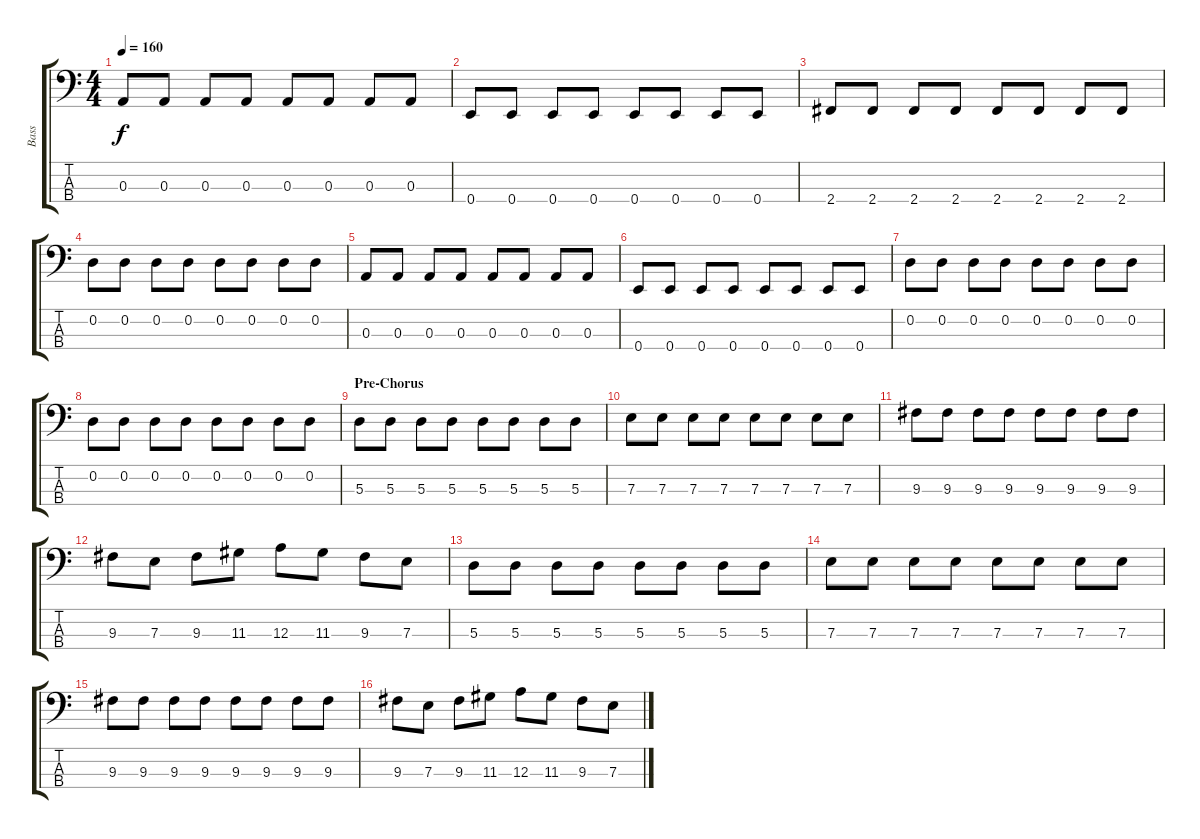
\track ("Bass" "Bass") {instrument acousticguitarnylon}
\staff {score tabs}
\tuning (G2 D2 A1 E1) {hide}
\ts (4 4)
\tempo 160
\clef f4
\ks c
0.3.8{dy f} 0.3.8 0.3.8 0.3.8 0.3.8 0.3.8 0.3.8 0.3.8 |
0.4.8 0.4.8 0.4.8 0.4.8 0.4.8 0.4.8 0.4.8 0.4.8 |
2.4.8 2.4.8 2.4.8 2.4.8 2.4.8 2.4.8 2.4.8 2.4.8 |
0.2.8 0.2.8 0.2.8 0.2.8 0.2.8 0.2.8 0.2.8 0.2.8 |
0.3.8 0.3.8 0.3.8 0.3.8 0.3.8 0.3.8 0.3.8 0.3.8 |
0.4.8 0.4.8 0.4.8 0.4.8 0.4.8 0.4.8 0.4.8 0.4.8 |
0.2.8 0.2.8 0.2.8 0.2.8 0.2.8 0.2.8 0.2.8 0.2.8 |
0.2.8 0.2.8 0.2.8 0.2.8 0.2.8 0.2.8 0.2.8 0.2.8 |
\section ("" "Pre-Chorus")
5.3.8 5.3.8 5.3.8 5.3.8 5.3.8 5.3.8 5.3.8 5.3.8 |
7.3.8 7.3.8 7.3.8 7.3.8 7.3.8 7.3.8 7.3.8 7.3.8 |
9.3.8 9.3.8 9.3.8 9.3.8 9.3.8 9.3.8 9.3.8 9.3.8 |
9.3.8 7.3.8 9.3.8 11.3.8 12.3.8 11.3.8 9.3.8 7.3.8 |
5.3.8 5.3.8 5.3.8 5.3.8 5.3.8 5.3.8 5.3.8 5.3.8 |
7.3.8 7.3.8 7.3.8 7.3.8 7.3.8 7.3.8 7.3.8 7.3.8 |
9.3.8 9.3.8 9.3.8 9.3.8 9.3.8 9.3.8 9.3.8 9.3.8 |
9.3.8 7.3.8 9.3.8 11.3.8 12.3.8 11.3.8 9.3.8 7.3.8
